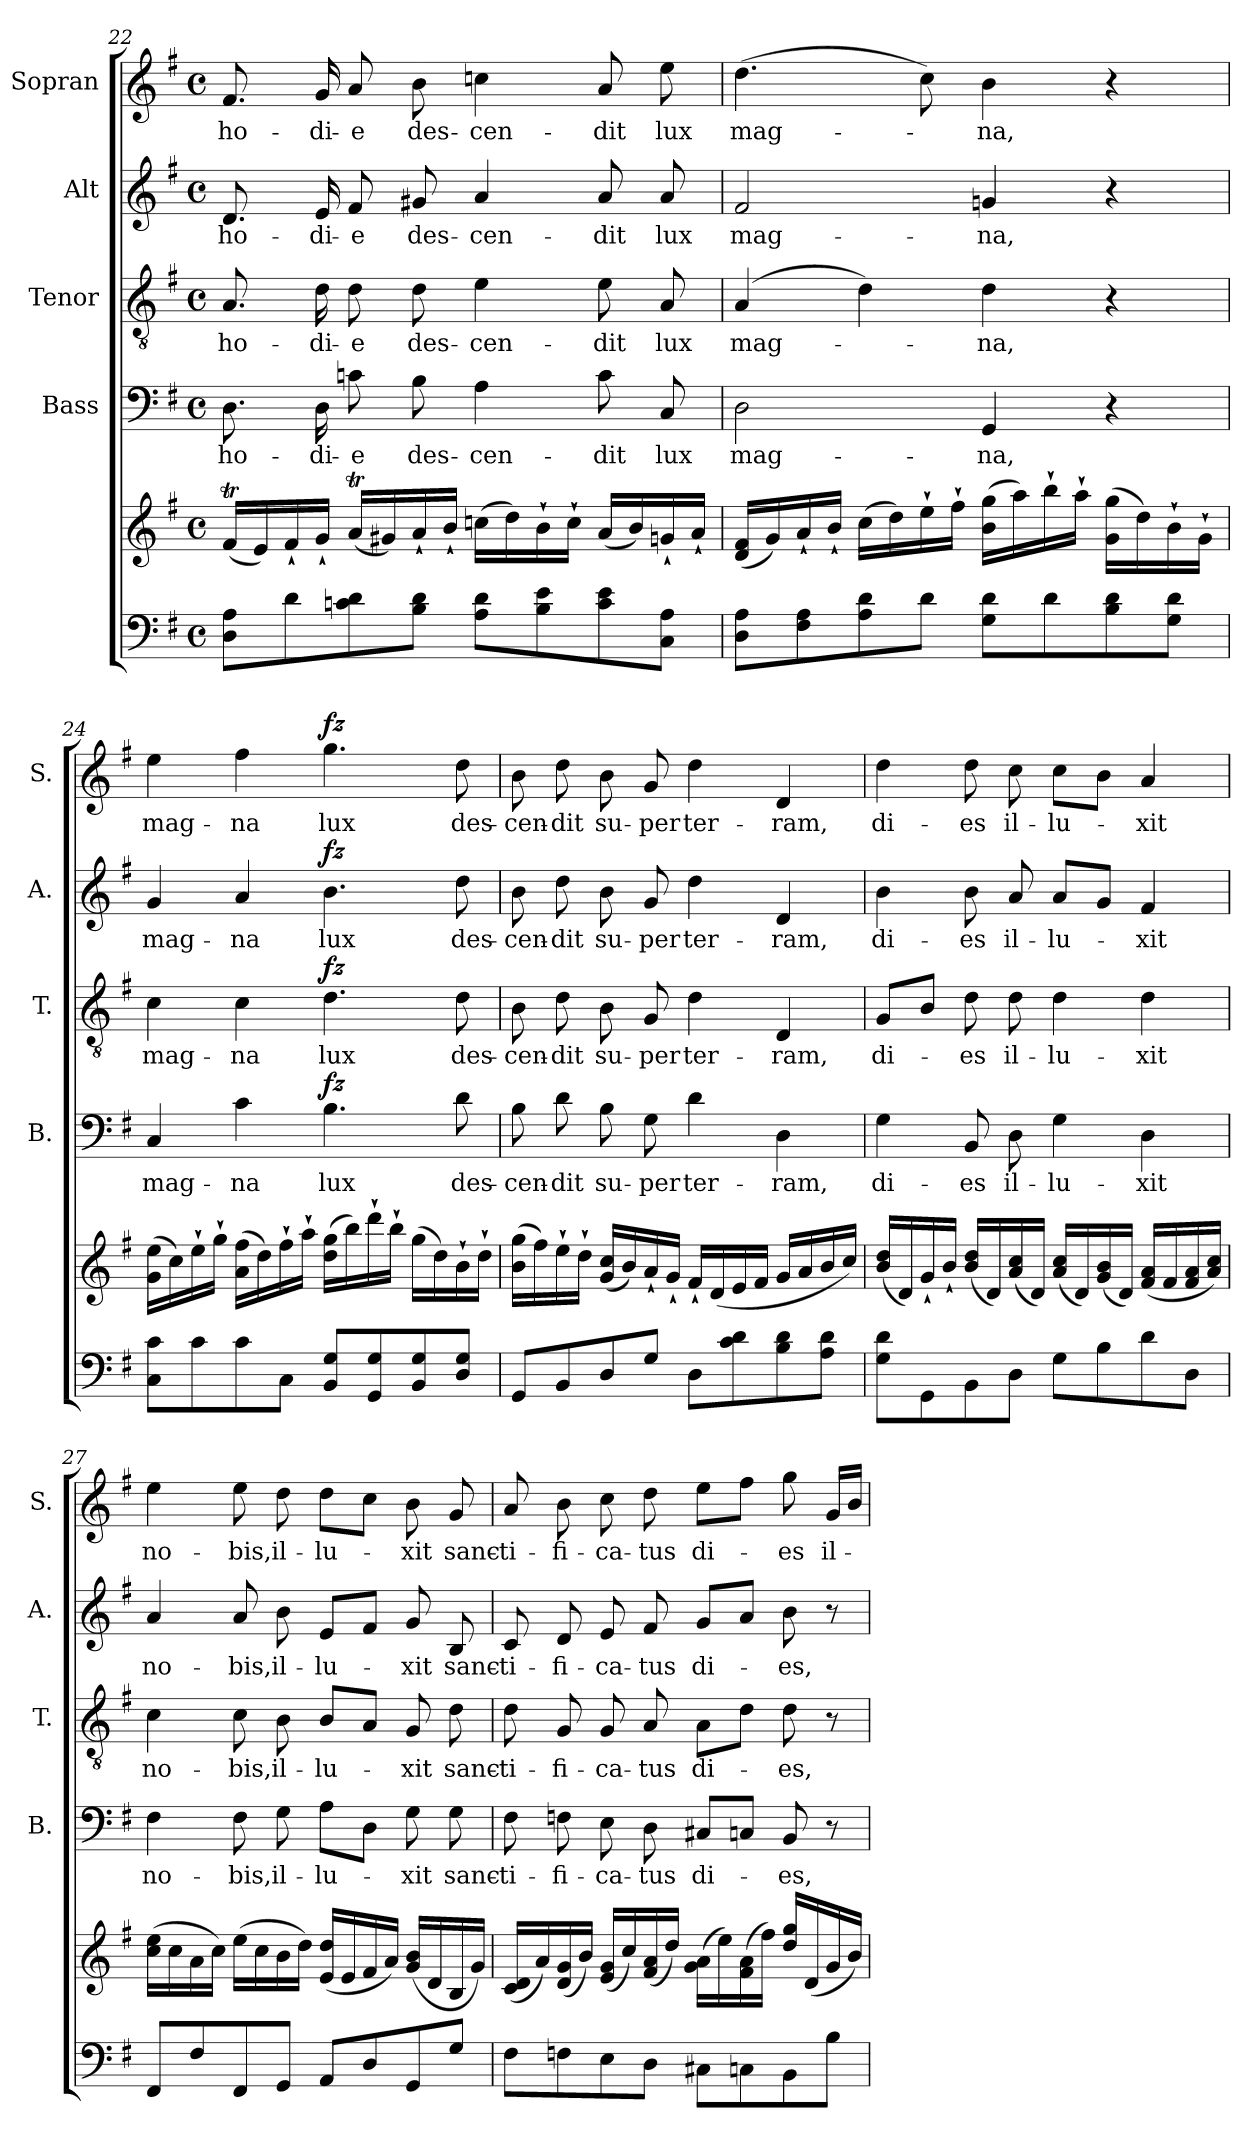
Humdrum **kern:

**kern	**kern	**kern	**text	**dynam	**kern	**text	**dynam	**kern	**text	**dynam	**kern	**text	**dynam
*part5	*part5	*part4	*part4	*part4	*part3	*part3	*part3	*part2	*part2	*part2	*part1	*part1	*part1
*staff6	*staff5	*staff4	*staff4	*staff4	*staff3	*staff3	*staff3	*staff2	*staff2	*staff2	*staff1	*staff1	*staff1
*	*	*I"Bass	*	*	*I"Tenor	*	*	*I"Alt	*	*	*I"Sopran	*	*
*	*	*I'B.	*	*	*I'T.	*	*	*I'A.	*	*	*I'S.	*	*
!!LO:PB:g=z
*clefF4	*clefG2	*clefF4	*	*	*clefGv2	*	*	*clefG2	*	*	*clefG2	*	*
*k[f#]	*k[f#]	*k[f#]	*	*	*k[f#]	*	*	*k[f#]	*	*	*k[f#]	*	*
*G:	*G:	*G:	*	*	*G:	*	*	*G:	*	*	*G:	*	*
*M4/4	*M4/4	*M4/4	*	*	*M4/4	*	*	*M4/4	*	*	*M4/4	*	*
*met(c)	*met(c)	*met(c)	*	*	*met(c)	*	*	*met(c)	*	*	*met(c)	*	*
=22	=22	=22	=22	=22	=22	=22	=22	=22	=22	=22	=22	=22	=22
!	!	!	!LO:LY:b	!	!	!LO:LY:b	!	!	!LO:LY:b	!	!	!LO:LY:b	!
8D\ 8A\L	(<16f#t/LL	8.D\	ho-	.	8.A/	ho-	.	8.d/	ho-	.	8.f#/	ho-	.
.	16e/)	.	.	.	.	.	.	.	.	.	.	.	.
8d\	16f#`</	.	.	.	.	.	.	.	.	.	.	.	.
!	!	!	!LO:LY:b	!	!	!LO:LY:b	!	!	!LO:LY:b	!	!	!LO:LY:b	!
.	16g`</JJ	16D\	-di-	.	16d\	-di-	.	16e/	-di-	.	16g/	-di-	.
!	!	!	!LO:LY:b	!	!	!LO:LY:b	!	!	!LO:LY:b	!	!	!LO:LY:b	!
8cn\ 8d\	(<16aT/LL	8cn\	-e	.	8d\	-e	.	8f#/	-e	.	8a/	-e	.
.	16g#X/)	.	.	.	.	.	.	.	.	.	.	.	.
!	!	!	!LO:LY:b	!	!	!LO:LY:b	!	!	!LO:LY:b	!	!	!LO:LY:b	!
8B\ 8d\J	16a`</	8B\	des-	.	8d\	des-	.	8g#X/	des-	.	8b\	des-	.
.	16b`</JJ	.	.	.	.	.	.	.	.	.	.	.	.
!	!	!	!LO:LY:b	!	!	!LO:LY:b	!	!	!LO:LY:b	!	!	!LO:LY:b	!
8A\ 8d\L	(>16ccn\LL	4A\	-cen-	.	4e\	-cen-	.	4a/	-cen-	.	4ccn\	-cen-	.
.	16dd\)	.	.	.	.	.	.	.	.	.	.	.	.
8B\ 8e\	16b`>\	.	.	.	.	.	.	.	.	.	.	.	.
.	16cc`>\JJ	.	.	.	.	.	.	.	.	.	.	.	.
!	!	!	!LO:LY:b	!	!	!LO:LY:b	!	!	!LO:LY:b	!	!	!LO:LY:b	!
8c\ 8e\	(<16a/LL	8c\	-dit	.	8e\	-dit	.	8a/	-dit	.	8a/	-dit	.
.	16b/)	.	.	.	.	.	.	.	.	.	.	.	.
!	!	!	!LO:LY:b	!	!	!LO:LY:b	!	!	!LO:LY:b	!	!	!LO:LY:b	!
8C\ 8A\J	16gn`</	8C/	lux	.	8A/	lux	.	8a/	lux	.	8ee\	lux	.
.	16a`</JJ	.	.	.	.	.	.	.	.	.	.	.	.
=23	=23	=23	=23	=23	=23	=23	=23	=23	=23	=23	=23	=23	=23
!	!	!	!LO:LY:b	!	!	!LO:LY:b	!	!	!LO:LY:b	!	!	!LO:LY:b	!
8D\ 8A\L	(<16d/ 16f#/LL	2D\	mag-	.	(4A/	mag-	.	2f#/	mag-	.	(>4.dd\	mag-	.
.	16g/)	.	.	.	.	.	.	.	.	.	.	.	.
8F#\ 8A\	16a`</	.	.	.	.	.	.	.	.	.	.	.	.
.	16b`</JJ	.	.	.	.	.	.	.	.	.	.	.	.
8A\ 8d\	(>16cc\LL	.	.	.	4d\)	.	.	.	.	.	.	.	.
.	16dd\)	.	.	.	.	.	.	.	.	.	.	.	.
8d\J	16ee`>\	.	.	.	.	.	.	.	.	.	8cc\)	.	.
.	16ff#`>\JJ	.	.	.	.	.	.	.	.	.	.	.	.
!	!	!	!LO:LY:b	!	!	!LO:LY:b	!	!	!LO:LY:b	!	!	!LO:LY:b	!
8G\ 8d\L	(>16b\ 16gg\LL	4GG/	-na,	.	4d\	-na,	.	4gn/	-na,	.	4b\	-na,	.
.	16aa\)	.	.	.	.	.	.	.	.	.	.	.	.
8d\	16bb`>\	.	.	.	.	.	.	.	.	.	.	.	.
.	16aa`>\JJ	.	.	.	.	.	.	.	.	.	.	.	.
8B\ 8d\	(>16g\ 16gg\LL	4r	.	.	4r	.	.	4r	.	.	4r	.	.
.	16dd\)	.	.	.	.	.	.	.	.	.	.	.	.
8G\ 8d\J	16b`>\	.	.	.	.	.	.	.	.	.	.	.	.
.	16g`>\JJ	.	.	.	.	.	.	.	.	.	.	.	.
=24	=24	=24	=24	=24	=24	=24	=24	=24	=24	=24	=24	=24	=24
!	!	!	!LO:LY:b	!	!	!LO:LY:b	!	!	!LO:LY:b	!	!	!LO:LY:b	!
8C\ 8c\L	(>16g\ 16ee\LL	4C/	mag-	.	4c\	mag-	.	4g/	mag-	.	4ee\	mag-	.
.	16cc\)	.	.	.	.	.	.	.	.	.	.	.	.
8c\	16ee`>\	.	.	.	.	.	.	.	.	.	.	.	.
.	16gg`>\JJ	.	.	.	.	.	.	.	.	.	.	.	.
!	!	!	!LO:LY:b	!	!	!LO:LY:b	!	!	!LO:LY:b	!	!	!LO:LY:b	!
8c\	(>16a\ 16ff#\LL	4c\	-na	.	4c\	-na	.	4a/	-na	.	4ff#\	-na	.
.	16dd\)	.	.	.	.	.	.	.	.	.	.	.	.
8C\J	16ff#`>\	.	.	.	.	.	.	.	.	.	.	.	.
.	16aa`>\JJ	.	.	.	.	.	.	.	.	.	.	.	.
!	!	!	!LO:LY:b	!LO:DY:a	!	!LO:LY:b	!LO:DY:a	!	!LO:LY:b	!LO:DY:a	!	!LO:LY:b	!LO:DY:a
8BB/ 8G/L	(>16dd\ 16gg\LL	4.B\	lux	fz	4.d\	lux	fz	4.b\	lux	fz	4.gg\	lux	fz
.	16bb\)	.	.	.	.	.	.	.	.	.	.	.	.
8GG/ 8G/	16ddd`>\	.	.	.	.	.	.	.	.	.	.	.	.
.	16bb`>\JJ	.	.	.	.	.	.	.	.	.	.	.	.
8BB/ 8G/	(>16gg\LL	.	.	.	.	.	.	.	.	.	.	.	.
.	16dd\)	.	.	.	.	.	.	.	.	.	.	.	.
!	!	!	!LO:LY:b	!	!	!LO:LY:b	!	!	!LO:LY:b	!	!	!LO:LY:b	!
8D/ 8G/J	16b`>\	8d\	des-	.	8d\	des-	.	8dd\	des-	.	8dd\	des-	.
.	16dd`>\JJ	.	.	.	.	.	.	.	.	.	.	.	.
!!LO:LB:g=z
=25	=25	=25	=25	=25	=25	=25	=25	=25	=25	=25	=25	=25	=25
!	!	!	!LO:LY:b	!	!	!LO:LY:b	!	!	!LO:LY:b	!	!	!LO:LY:b	!
8GG/L	(>16b\ 16gg\LL	8B\	-cen-	.	8B\	-cen-	.	8b\	-cen-	.	8b\	-cen-	.
.	16ff#\)	.	.	.	.	.	.	.	.	.	.	.	.
!	!	!	!LO:LY:b	!	!	!LO:LY:b	!	!	!LO:LY:b	!	!	!LO:LY:b	!
8BB/	16ee`>\	8d\	-dit	.	8d\	-dit	.	8dd\	-dit	.	8dd\	-dit	.
.	16dd`>\JJ	.	.	.	.	.	.	.	.	.	.	.	.
!	!	!	!LO:LY:b	!	!	!LO:LY:b	!	!	!LO:LY:b	!	!	!LO:LY:b	!
8D/	(<16g/ 16cc/LL	8B\	su-	.	8B\	su-	.	8b\	su-	.	8b\	su-	.
.	16b/)	.	.	.	.	.	.	.	.	.	.	.	.
!	!	!	!LO:LY:b	!	!	!LO:LY:b	!	!	!LO:LY:b	!	!	!LO:LY:b	!
8G/J	16a`</	8G\	-per	.	8G/	-per	.	8g/	-per	.	8g/	-per	.
.	16g`</JJ	.	.	.	.	.	.	.	.	.	.	.	.
!	!	!	!LO:LY:b	!	!	!LO:LY:b	!	!	!LO:LY:b	!	!	!LO:LY:b	!
8D\L	16f#`</LL	4d\	ter-	.	4d\	ter-	.	4dd\	ter-	.	4dd\	ter-	.
.	(<16d/	.	.	.	.	.	.	.	.	.	.	.	.
8c\ 8d\	16e/	.	.	.	.	.	.	.	.	.	.	.	.
.	16f#/JJ	.	.	.	.	.	.	.	.	.	.	.	.
!	!	!	!LO:LY:b	!	!	!LO:LY:b	!	!	!LO:LY:b	!	!	!LO:LY:b	!
8B\ 8d\	16g/LL	4D\	-ram,	.	4D/	-ram,	.	4d/	-ram,	.	4d/	-ram,	.
.	16a/	.	.	.	.	.	.	.	.	.	.	.	.
8A\ 8d\J	16b/	.	.	.	.	.	.	.	.	.	.	.	.
.	16cc/JJ)	.	.	.	.	.	.	.	.	.	.	.	.
=26	=26	=26	=26	=26	=26	=26	=26	=26	=26	=26	=26	=26	=26
!	!	!	!LO:LY:b	!	!	!LO:LY:b	!	!	!LO:LY:b	!	!	!LO:LY:b	!
8G\ 8d\L	(<16b/ 16dd/LL	4G\	di-	.	8G/L	di-	.	4b\	di-	.	4dd\	di-	.
.	16d/)	.	.	.	.	.	.	.	.	.	.	.	.
8GG\	16g`</	.	.	.	8B/J	.	.	.	.	.	.	.	.
.	16b`</JJ	.	.	.	.	.	.	.	.	.	.	.	.
!	!	!	!LO:LY:b	!	!	!LO:LY:b	!	!	!LO:LY:b	!	!	!LO:LY:b	!
8BB\	(<16b/ 16dd/LL	8BB/	-es	.	8d\	-es	.	8b\	-es	.	8dd\	-es	.
.	16d/)	.	.	.	.	.	.	.	.	.	.	.	.
!	!	!	!LO:LY:b	!	!	!LO:LY:b	!	!	!LO:LY:b	!	!	!LO:LY:b	!
8D\J	(<16a/ 16cc/	8D\	il-	.	8d\	il-	.	8a/	il-	.	8cc\	il-	.
.	16d/JJ)	.	.	.	.	.	.	.	.	.	.	.	.
!	!	!	!LO:LY:b	!	!	!LO:LY:b	!	!	!LO:LY:b	!	!	!LO:LY:b	!
8G\L	(<16a/ 16cc/LL	4G\	-lu-	.	4d\	-lu-	.	8a/L	-lu-	.	8cc\L	-lu-	.
.	16d/)	.	.	.	.	.	.	.	.	.	.	.	.
8B\	(<16g/ 16b/	.	.	.	.	.	.	8g/J	.	.	8b\J	.	.
.	16d/JJ)	.	.	.	.	.	.	.	.	.	.	.	.
!	!	!	!LO:LY:b	!	!	!LO:LY:b	!	!	!LO:LY:b	!	!	!LO:LY:b	!
8d\	(<16f#/ 16a/LL	4D\	-xit	.	4d\	-xit	.	4f#/	-xit	.	4a/	-xit	.
.	16f#/	.	.	.	.	.	.	.	.	.	.	.	.
8D\J	16f#/ 16a/	.	.	.	.	.	.	.	.	.	.	.	.
.	16a/ 16cc/JJ)	.	.	.	.	.	.	.	.	.	.	.	.
=27	=27	=27	=27	=27	=27	=27	=27	=27	=27	=27	=27	=27	=27
!	!	!	!LO:LY:b	!	!	!LO:LY:b	!	!	!LO:LY:b	!	!	!LO:LY:b	!
8FF#/L	(>16cc\ 16ee\LL	4F#\	no-	.	4c\	no-	.	4a/	no-	.	4ee\	no-	.
.	16cc\	.	.	.	.	.	.	.	.	.	.	.	.
8F#/	16a\	.	.	.	.	.	.	.	.	.	.	.	.
.	16cc\JJ)	.	.	.	.	.	.	.	.	.	.	.	.
!	!	!	!LO:LY:b	!	!	!LO:LY:b	!	!	!LO:LY:b	!	!	!LO:LY:b	!
8FF#/	(>16ee\LL	8F#\	-bis,	.	8c\	-bis,	.	8a/	-bis,	.	8ee\	-bis,	.
.	16cc\	.	.	.	.	.	.	.	.	.	.	.	.
!	!	!	!LO:LY:b	!	!	!LO:LY:b	!	!	!LO:LY:b	!	!	!LO:LY:b	!
8GG/J	16b\	8G\	il-	.	8B\	il-	.	8b\	il-	.	8dd\	il-	.
.	16dd\JJ)	.	.	.	.	.	.	.	.	.	.	.	.
!	!	!	!LO:LY:b	!	!	!LO:LY:b	!	!	!LO:LY:b	!	!	!LO:LY:b	!
8AA/L	(<16e/ 16dd/LL	8A\L	-lu-	.	8B/L	-lu-	.	8e/L	-lu-	.	8dd\L	-lu-	.
.	16e/	.	.	.	.	.	.	.	.	.	.	.	.
8D/	16f#/	8D\J	.	.	8A/J	.	.	8f#/J	.	.	8cc\J	.	.
.	16a/JJ)	.	.	.	.	.	.	.	.	.	.	.	.
!	!	!	!LO:LY:b	!	!	!LO:LY:b	!	!	!LO:LY:b	!	!	!LO:LY:b	!
8GG/	(<16g/ 16b/LL	8G\	-xit	.	8G/	-xit	.	8g/	-xit	.	8b\	-xit	.
.	16d/	.	.	.	.	.	.	.	.	.	.	.	.
!	!	!	!LO:LY:b	!	!	!LO:LY:b	!	!	!LO:LY:b	!	!	!LO:LY:b	!
8G/J	16B/	8G\	sanc-	.	8d\	sanc-	.	8B/	sanc-	.	8g/	sanc-	.
.	16g/JJ)	.	.	.	.	.	.	.	.	.	.	.	.
=28	=28	=28	=28	=28	=28	=28	=28	=28	=28	=28	=28	=28	=28
!	!	!	!LO:LY:b	!	!	!LO:LY:b	!	!	!LO:LY:b	!	!	!LO:LY:b	!
8F#\L	(<16c/ 16d/LL	8F#\	-ti-	.	8d\	-ti-	.	8c/	-ti-	.	8a/	-ti-	.
.	16a/)	.	.	.	.	.	.	.	.	.	.	.	.
!	!	!	!LO:LY:b	!	!	!LO:LY:b	!	!	!LO:LY:b	!	!	!LO:LY:b	!
8Fn\	(<16d/ 16g/	8Fn\	-fi-	.	8G/	-fi-	.	8d/	-fi-	.	8b\	-fi-	.
.	16b/JJ)	.	.	.	.	.	.	.	.	.	.	.	.
!	!	!	!LO:LY:b	!	!	!LO:LY:b	!	!	!LO:LY:b	!	!	!LO:LY:b	!
8E\	(<16e/ 16g/LL	8E\	-ca-	.	8G/	-ca-	.	8e/	-ca-	.	8cc\	-ca-	.
.	16cc/)	.	.	.	.	.	.	.	.	.	.	.	.
!	!	!	!LO:LY:b	!	!	!LO:LY:b	!	!	!LO:LY:b	!	!	!LO:LY:b	!
8D\J	(<16f#/ 16a/	8D\	-tus	.	8A/	-tus	.	8f#/	-tus	.	8dd\	-tus	.
.	16dd/JJ)	.	.	.	.	.	.	.	.	.	.	.	.
!	!	!	!LO:LY:b	!	!	!LO:LY:b	!	!	!LO:LY:b	!	!	!LO:LY:b	!
8C#X\L	(>16g\ 16a\LL	8C#X/L	di-	.	8A\L	di-	.	8g/L	di-	.	8ee\L	di-	.
.	16ee\)	.	.	.	.	.	.	.	.	.	.	.	.
8Cn\	(>16f#\ 16a\	8Cn/J	.	.	8d\J	.	.	8a/J	.	.	8ff#\J	.	.
.	16ff#\JJ)	.	.	.	.	.	.	.	.	.	.	.	.
!	!	!	!LO:LY:b	!	!	!LO:LY:b	!	!	!LO:LY:b	!	!	!LO:LY:b	!
8BB\	16dd/ 16gg/LL	8BB/	-es,	.	8d\	-es,	.	8b\	-es,	.	8gg\	-es	.
.	(<16d/	.	.	.	.	.	.	.	.	.	.	.	.
!	!	!	!	!	!	!	!	!	!	!	!	!LO:LY:b	!
8B\J	16g/	8r	.	.	8r	.	.	8r	.	.	16g/LL	il-	.
.	16b/JJ)	.	.	.	.	.	.	.	.	.	16b/JJ	.	.
=	=	=	=	=	=	=	=	=	=	=	=	=	=
*-	*-	*-	*-	*-	*-	*-	*-	*-	*-	*-	*-	*-	*-
